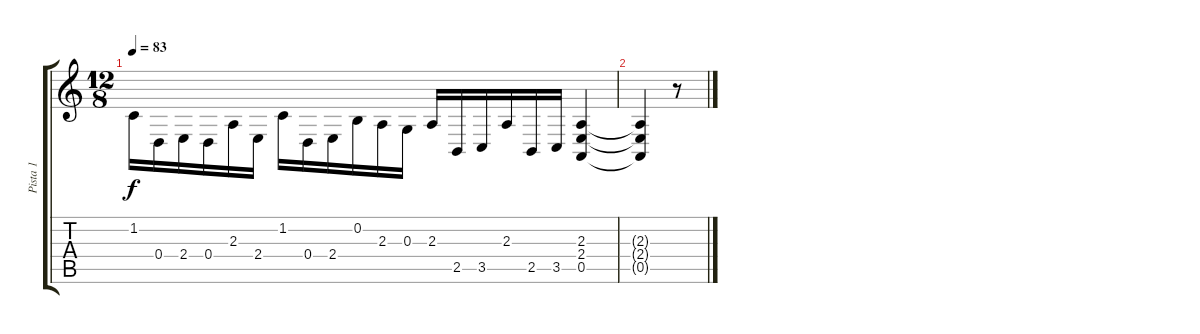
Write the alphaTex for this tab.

\track ("Pista 1" "Pista 1") {instrument acousticgrandpiano}
\staff {score tabs}
\tuning (E4 B3 G3 D3 A2 E2) {hide}
\ts (12 8)
\tempo 83
\clef g2
\ks c
1.2.16{dy f beam Down} 0.4.16{beam Down} 2.4.16{beam Down} 0.4.16{beam Down} 2.3.16{beam Down} 2.4.16{beam Down} 1.2.16{beam Down} 0.4.16{beam Down} 2.4.16{beam Down} 0.2.16{beam Down} 2.3.16{beam Down} 0.3.16{beam Down} 2.3.16 2.5.16 3.5.16 2.3.16 2.5.16 3.5.16 (2.3 2.4 0.5).4 |
(2.3{t} 2.4{t} 0.5{t}).4 r.8
